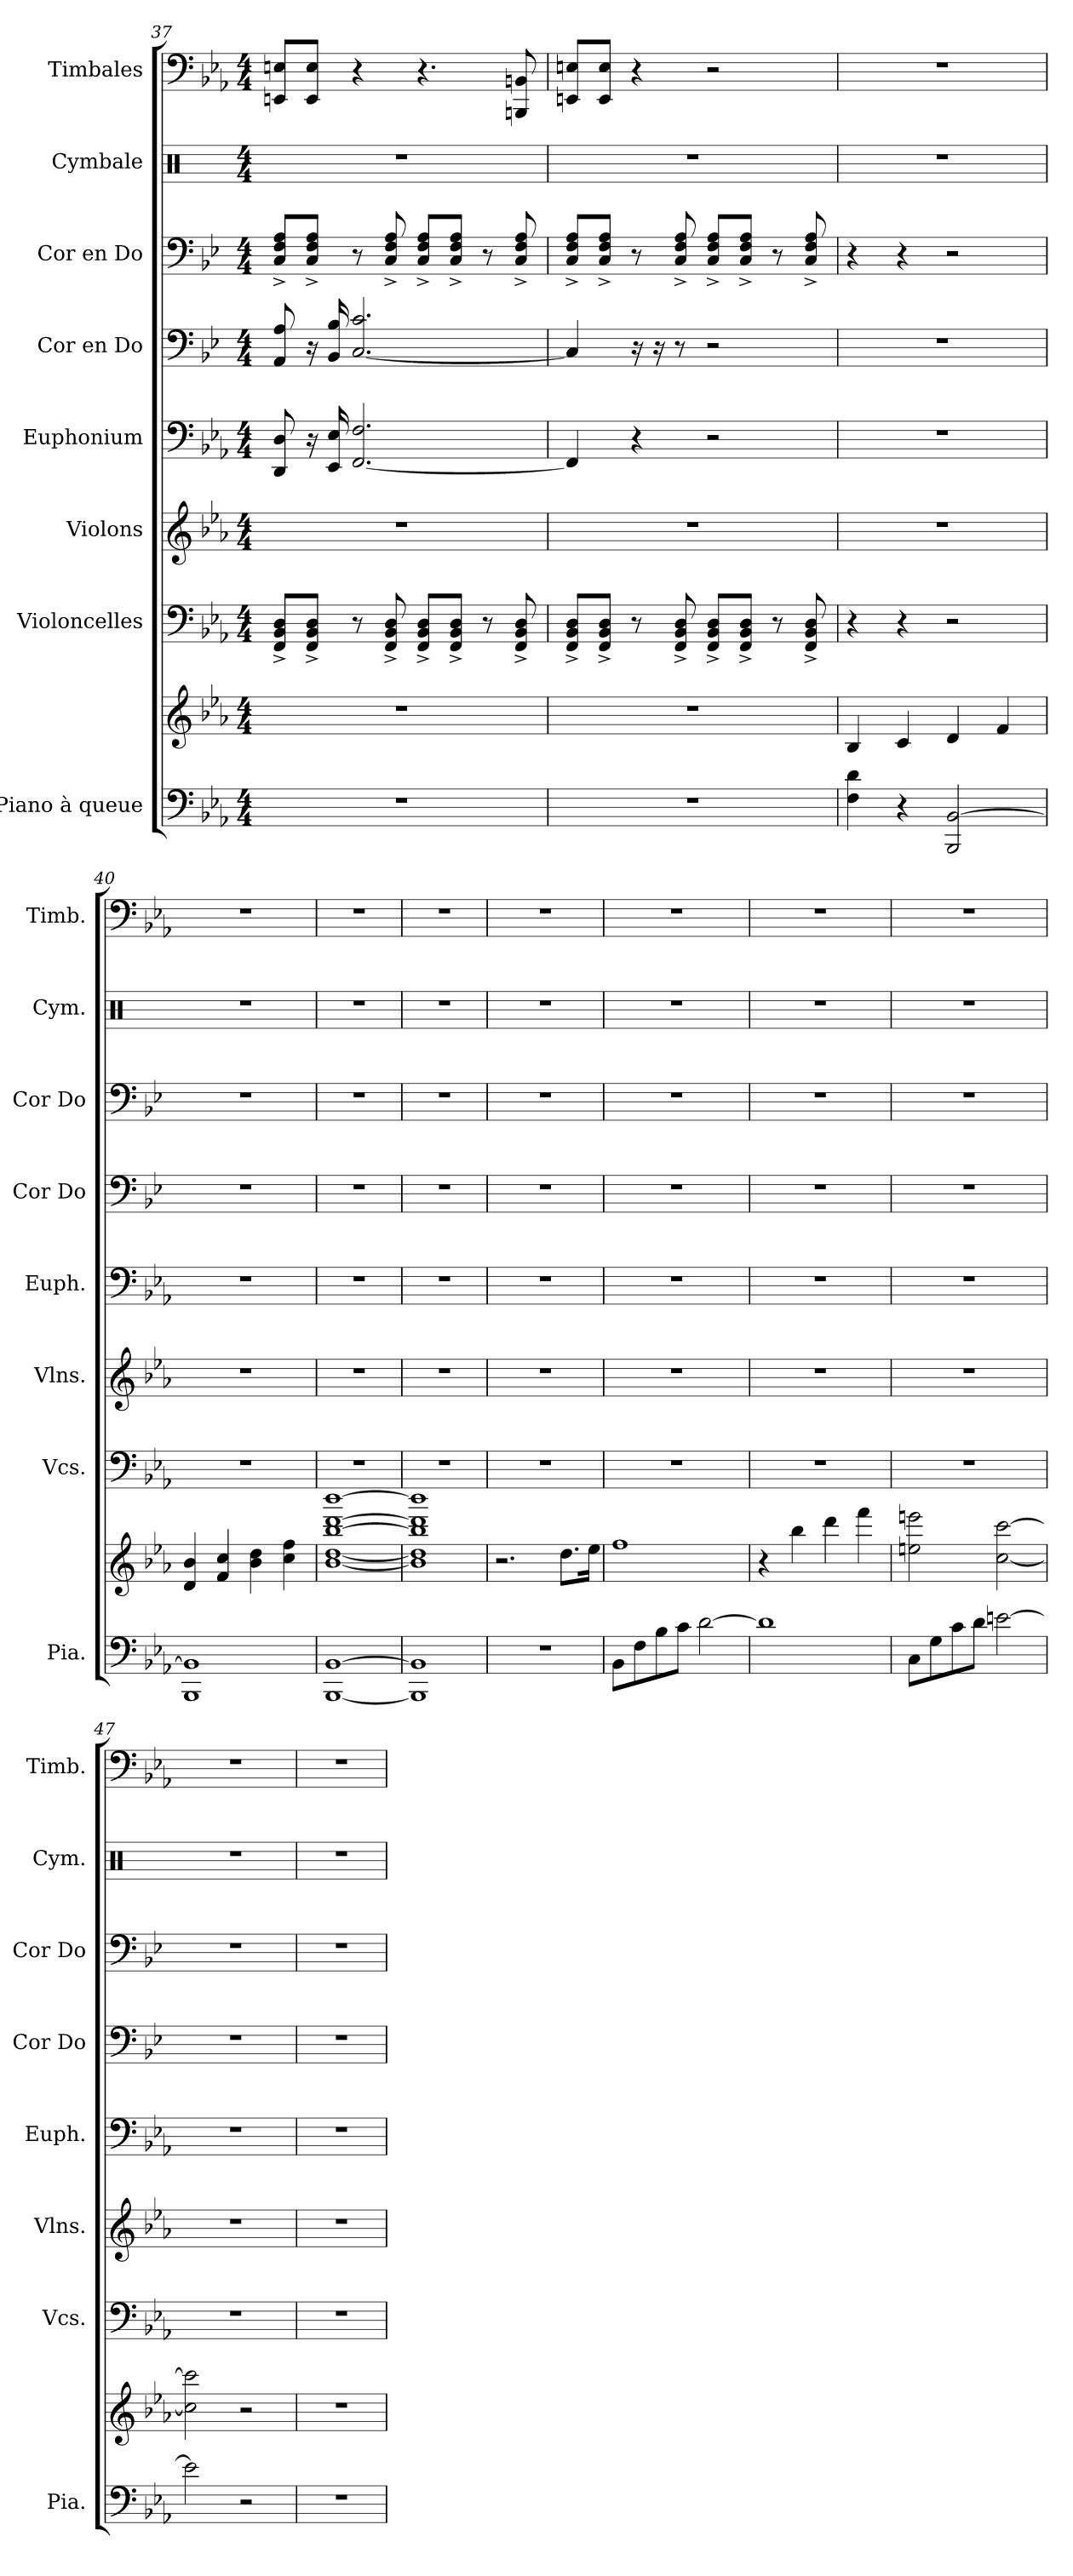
**kern	**kern	**kern	**kern	**kern	**kern	**kern	**kern	**kern
*part8	*part8	*part7	*part6	*part5	*part4	*part3	*part2	*part1
*staff9	*staff8	*staff7	*staff6	*staff5	*staff4	*staff3	*staff2	*staff1
*I"Piano à queue	*	*I"Violoncelles	*I"Violons	*I"Euphonium	*I"Cor en Do	*I"Cor en Do	*I"Cymbale	*I"Timbales
*I'Pia.	*	*I'Vcs.	*I'Vlns.	*I'Euph.	*I'Cor Do	*I'Cor Do	*I'Cym.	*I'Timb.
*clefF4	*clefG2	*clefF4	*clefG2	*clefF4	*clefF4	*clefF4	*clefX	*clefF4
*	*	*	*	*	*ITrd4c7	*ITrd4c7	*	*
*k[b-e-a-]	*k[b-e-a-]	*k[b-e-a-]	*k[b-e-a-]	*k[b-e-a-]	*k[b-e-a-]	*k[b-e-a-]	*k[]	*k[b-e-a-]
*M4/4	*M4/4	*M4/4	*M4/4	*M4/4	*M4/4	*M4/4	*M4/4	*M4/4
=37	=37	=37	=37	=37	=37	=37	=37	=37
1r	1r	8FF/^ 8BB-/^ 8D/^L	1r	8DD/ 8D/	8DD/ 8D/	8FF/^ 8BB-/^ 8D/^L	1r	8EEn/ 8En/L
.	.	8FF/^ 8BB-/^ 8D/^J	.	16r	16r	8FF/^ 8BB-/^ 8D/^J	.	8EE/ 8E/J
.	.	.	.	16EE-/ 16E-/	16EE-/ 16E-/	.	.	.
.	.	8r	.	[2.FF/ 2.F/	[2.FF/ 2.F/	8r	.	4r
.	.	8FF/^ 8BB-/^ 8D/^	.	.	.	8FF/^ 8BB-/^ 8D/^	.	.
.	.	8FF/^ 8BB-/^ 8D/^L	.	.	.	8FF/^ 8BB-/^ 8D/^L	.	4.r
.	.	8FF/^ 8BB-/^ 8D/^J	.	.	.	8FF/^ 8BB-/^ 8D/^J	.	.
.	.	8r	.	.	.	8r	.	.
.	.	8FF/^ 8BB-/^ 8D/^	.	.	.	8FF/^ 8BB-/^ 8D/^	.	8BBBn/ 8BBn/
=38	=38	=38	=38	=38	=38	=38	=38	=38
1r	1r	8FF/^ 8BB-/^ 8D/^L	1r	4FF/]	4FF/]	8FF/^ 8BB-/^ 8D/^L	1r	8EEn/ 8En/L
.	.	8FF/^ 8BB-/^ 8D/^J	.	.	.	8FF/^ 8BB-/^ 8D/^J	.	8EE/ 8E/J
.	.	8r	.	4r	16r	8r	.	4r
.	.	.	.	.	16r	.	.	.
.	.	8FF/^ 8BB-/^ 8D/^	.	.	8r	8FF/^ 8BB-/^ 8D/^	.	.
.	.	8FF/^ 8BB-/^ 8D/^L	.	2r	2r	8FF/^ 8BB-/^ 8D/^L	.	2r
.	.	8FF/^ 8BB-/^ 8D/^J	.	.	.	8FF/^ 8BB-/^ 8D/^J	.	.
.	.	8r	.	.	.	8r	.	.
.	.	8FF/^ 8BB-/^ 8D/^	.	.	.	8FF/^ 8BB-/^ 8D/^	.	.
=39	=39	=39	=39	=39	=39	=39	=39	=39
4F\ 4d\	4B-/	4r	1r	1r	1r	4r	1r	1r
4r	4c/	4r	.	.	.	4r	.	.
2BBB-/ [2BB-/	4d/	2r	.	.	.	2r	.	.
.	4f/	.	.	.	.	.	.	.
!!LO:PB:g=z
=40	=40	=40	=40	=40	=40	=40	=40	=40
1BBB- 1BB-]	4d/ 4b-/	1r	1r	1r	1r	1r	1r	1r
.	4f/ 4cc/	.	.	.	.	.	.	.
.	4b-\ 4dd\	.	.	.	.	.	.	.
.	4cc\ 4ff\	.	.	.	.	.	.	.
=41	=41	=41	=41	=41	=41	=41	=41	=41
[1BBB- [1BB-	[1b- [1dd [1bb- [1ddd [1bbb-	1r	1r	1r	1r	1r	1r	1r
=42	=42	=42	=42	=42	=42	=42	=42	=42
1BBB-] 1BB-]	1b-] 1dd] 1bb-] 1ddd] 1bbb-]	1r	1r	1r	1r	1r	1r	1r
=43	=43	=43	=43	=43	=43	=43	=43	=43
1r	2.r	1r	1r	1r	1r	1r	1r	1r
.	8.dd\L	.	.	.	.	.	.	.
.	16ee-\Jk	.	.	.	.	.	.	.
=44	=44	=44	=44	=44	=44	=44	=44	=44
8BB-\L	1ff	1r	1r	1r	1r	1r	1r	1r
8F\	.	.	.	.	.	.	.	.
8B-\	.	.	.	.	.	.	.	.
8c\J	.	.	.	.	.	.	.	.
[2d\	.	.	.	.	.	.	.	.
=45	=45	=45	=45	=45	=45	=45	=45	=45
1d]	4r	1r	1r	1r	1r	1r	1r	1r
.	4bb-\	.	.	.	.	.	.	.
.	4ddd\	.	.	.	.	.	.	.
.	4fff\	.	.	.	.	.	.	.
=46	=46	=46	=46	=46	=46	=46	=46	=46
8C\L	2een\ 2eeen\	1r	1r	1r	1r	1r	1r	1r
8G\	.	.	.	.	.	.	.	.
8c\	.	.	.	.	.	.	.	.
8d\J	.	.	.	.	.	.	.	.
[2en\	[2cc\ [2ccc\	.	.	.	.	.	.	.
=47	=47	=47	=47	=47	=47	=47	=47	=47
2e\]	2cc\] 2ccc\]	1r	1r	1r	1r	1r	1r	1r
2r	2r	.	.	.	.	.	.	.
=48	=48	=48	=48	=48	=48	=48	=48	=48
1r	1r	1r	1r	1r	1r	1r	1r	1r
=	=	=	=	=	=	=	=	=
*-	*-	*-	*-	*-	*-	*-	*-	*-
